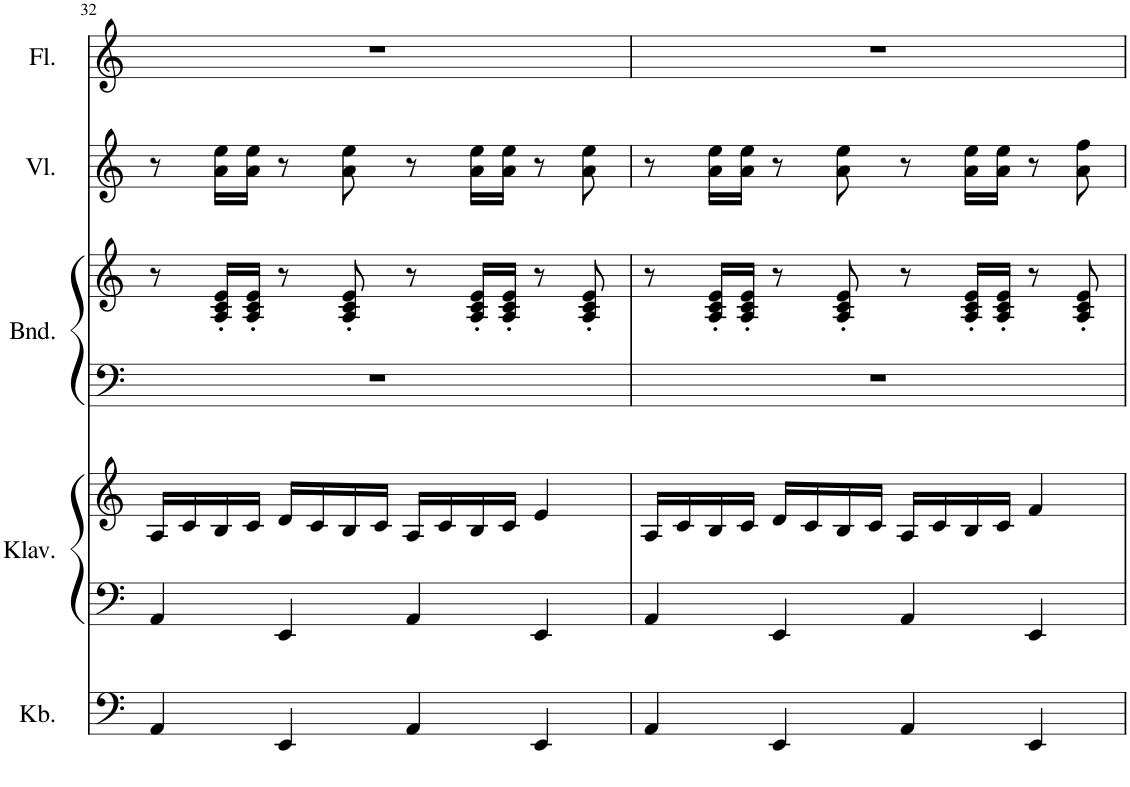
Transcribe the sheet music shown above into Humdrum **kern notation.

**kern	**kern	**kern	**kern	**kern	**kern	**kern
*part5	*part4	*part4	*part3	*part3	*part2	*part1
*staff7	*staff6	*staff5	*staff4	*staff3	*staff2	*staff1
*I"Kontrabass	*I"Klavier	*	*I"Bandoneon	*	*I"Violine	*I"Floete
*I'Kb.	*I'Klav.	*	*I'Bnd.	*	*I'Vl.	*I'Fl.
!!LO:PB:g=z
*clefF4	*clefF4	*clefG2	*clefF4	*clefG2	*clefG2	*clefG2
*Trd7c12	*	*	*	*	*	*
*k[]	*k[]	*k[]	*k[]	*k[]	*k[]	*k[]
*M4/4	*M4/4	*M4/4	*M4/4	*M4/4	*M4/4	*M4/4
=32	=32	=32	=32	=32	=32	=32
4AA/	4AA/	16A/LL	1r	8r	8r	1r
.	.	16c/	.	.	.	.
.	.	16B/	.	16A/' 16c/' 16e/'LL	16a\ 16ee\LL	.
.	.	16c/JJ	.	16A/' 16c/' 16e/'JJ	16a\ 16ee\JJ	.
4EE/	4EE/	16d/LL	.	8r	8r	.
.	.	16c/	.	.	.	.
.	.	16B/	.	8A/' 8c/' 8e/'	8a\ 8ee\	.
.	.	16c/JJ	.	.	.	.
4AA/	4AA/	16A/LL	.	8r	8r	.
.	.	16c/	.	.	.	.
.	.	16B/	.	16A/' 16c/' 16e/'LL	16a\ 16ee\LL	.
.	.	16c/JJ	.	16A/' 16c/' 16e/'JJ	16a\ 16ee\JJ	.
4EE/	4EE/	4e/	.	8r	8r	.
.	.	.	.	8A/' 8c/' 8e/'	8a\ 8ee\	.
=33	=33	=33	=33	=33	=33	=33
4AA/	4AA/	16A/LL	1r	8r	8r	1r
.	.	16c/	.	.	.	.
.	.	16B/	.	16A/' 16c/' 16e/'LL	16a\ 16ee\LL	.
.	.	16c/JJ	.	16A/' 16c/' 16e/'JJ	16a\ 16ee\JJ	.
4EE/	4EE/	16d/LL	.	8r	8r	.
.	.	16c/	.	.	.	.
.	.	16B/	.	8A/' 8c/' 8e/'	8a\ 8ee\	.
.	.	16c/JJ	.	.	.	.
4AA/	4AA/	16A/LL	.	8r	8r	.
.	.	16c/	.	.	.	.
.	.	16B/	.	16A/' 16c/' 16e/'LL	16a\ 16ee\LL	.
.	.	16c/JJ	.	16A/' 16c/' 16e/'JJ	16a\ 16ee\JJ	.
4EE/	4EE/	4f/	.	8r	8r	.
.	.	.	.	8A/' 8c/' 8e/'	8a\ 8ff\	.
=	=	=	=	=	=	=
*-	*-	*-	*-	*-	*-	*-
